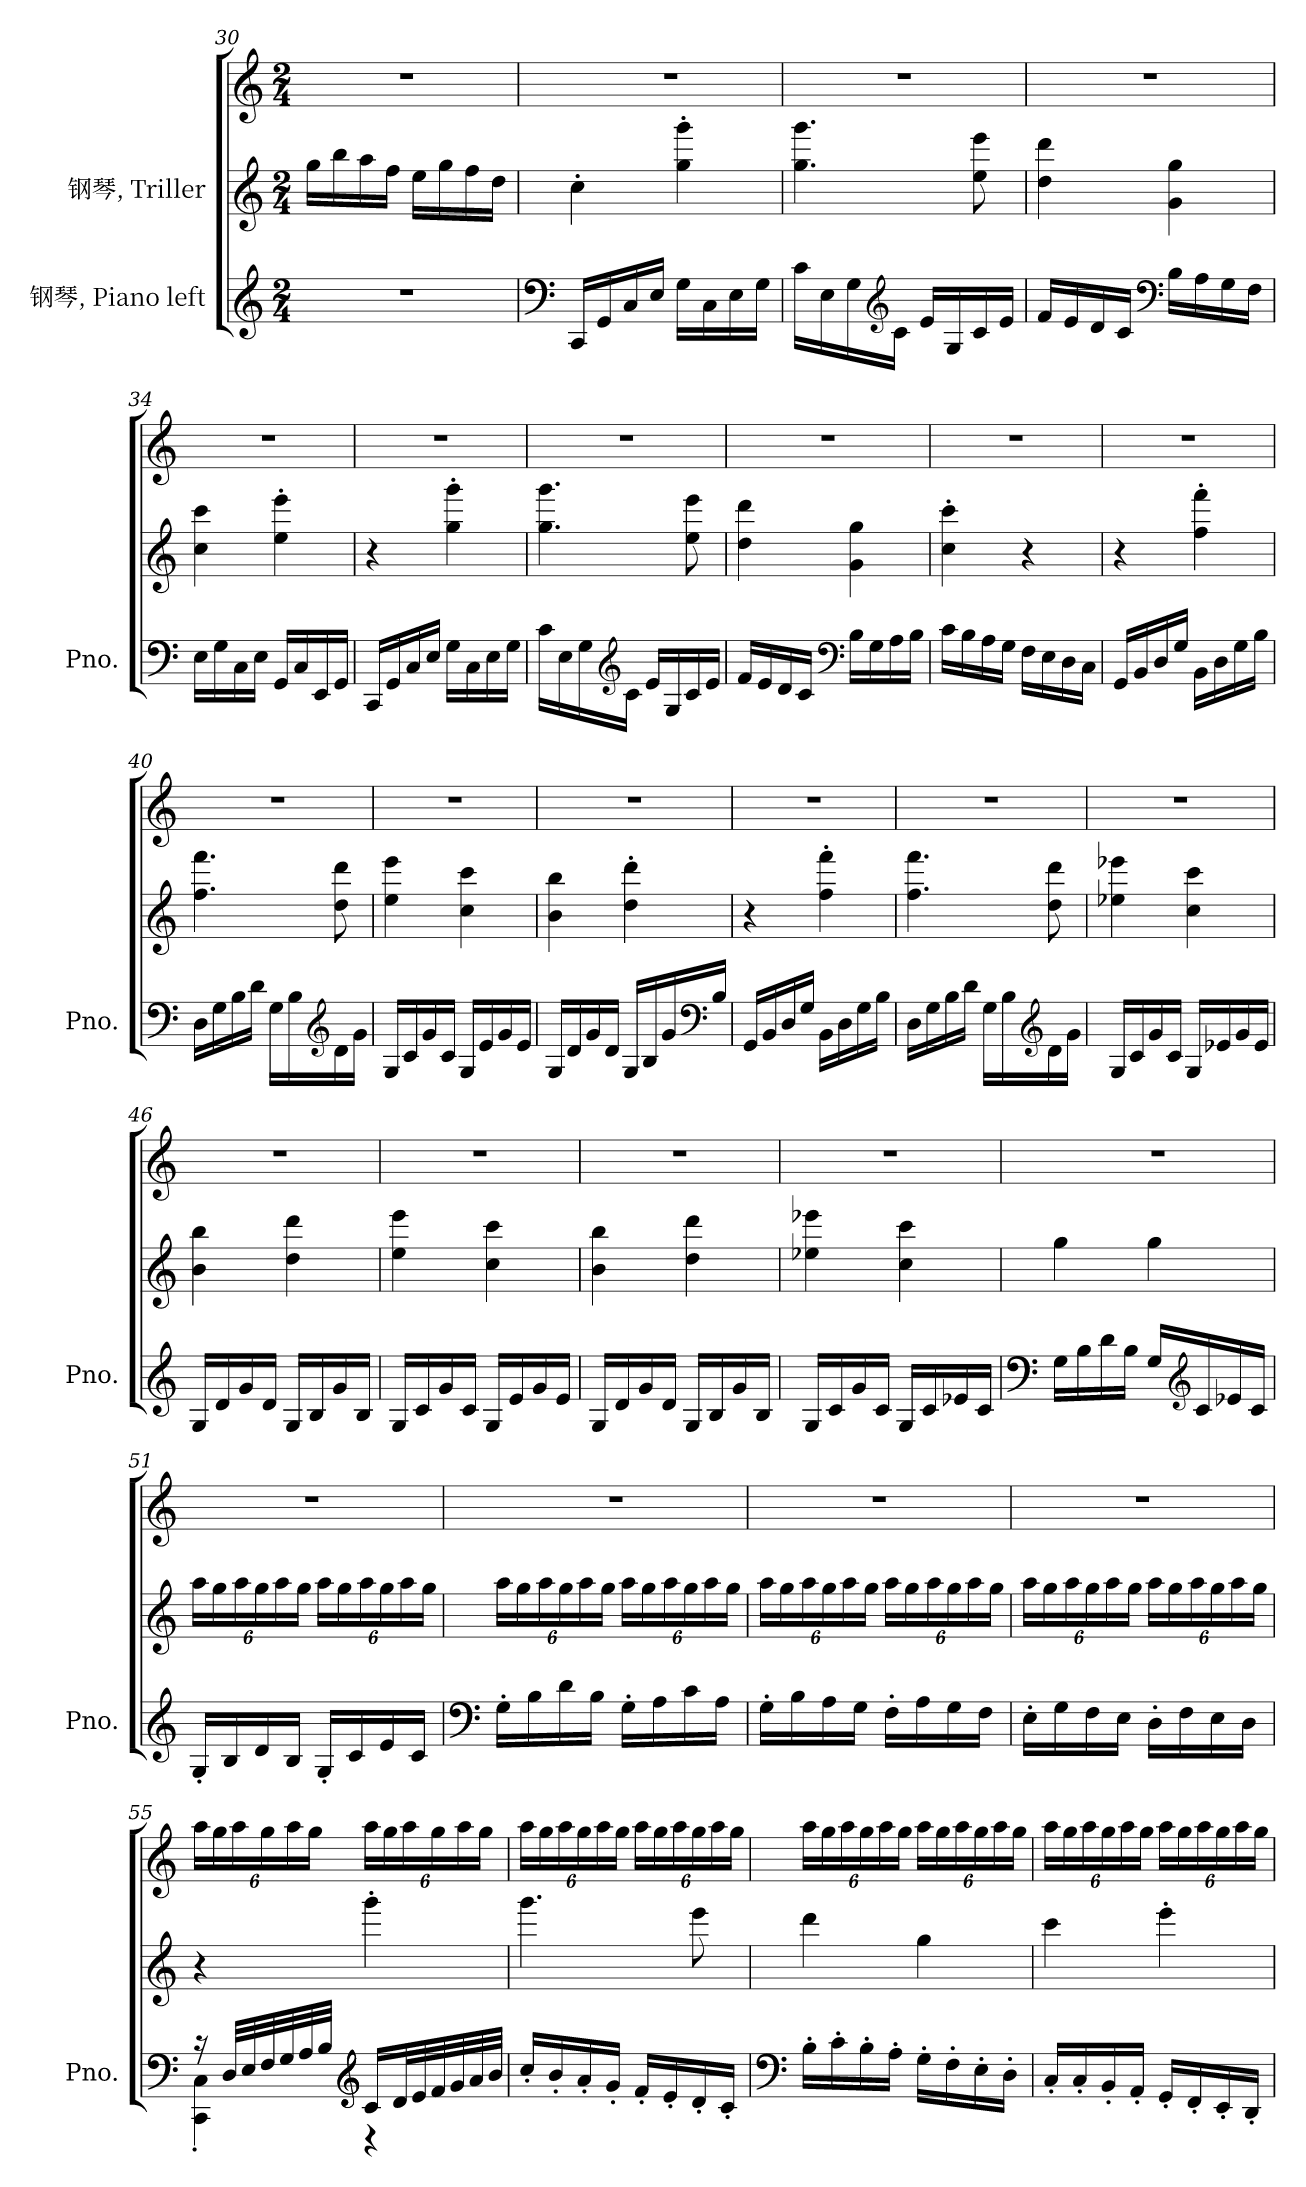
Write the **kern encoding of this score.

**kern	**kern	**kern
*part2	*part1	*part1
*staff3	*staff2	*staff1
*I"钢琴, Piano left	*I"钢琴, Triller	*
*I'Pno.	*	*
*clefG2	*clefG2	*clefG2
*k[]	*k[]	*k[]
*M2/4	*M2/4	*M2/4
=30	=30	=30
2r	16gg\LL	2r
.	16bb\	.
.	16aa\	.
.	16ff\JJ	.
.	16ee\LL	.
.	16gg\	.
.	16ff\	.
.	16dd\JJ	.
=31	=31	=31
*clefF4	*	*
*	*	*MM94
16CC/LL	4cc'\	2r
16GG/	.	.
16C/	.	.
16E/JJ	.	.
16G\LL	4gg\' 4ggg\'	.
16C\	.	.
16E\	.	.
16G\JJ	.	.
=32	=32	=32
*	*	*MM105
16c\LL	4.gg\ 4.ggg\	2r
16E\	.	.
16G\	.	.
*clefG2	*	*
16c\JJ	.	.
16e/LL	.	.
16G/	.	.
16c/	8ee\ 8eee\	.
16e/JJ	.	.
!!LO:LB:g=z
=33	=33	=33
*	*	*MM109
16f/LL	4dd\ 4ddd\	2r
16e/	.	.
16d/	.	.
16c/JJ	.	.
*clefF4	*	*
16B\LL	4g\ 4gg\	.
16A\	.	.
16G\	.	.
16F\JJ	.	.
=34	=34	=34
*	*	*MM103
16E\LL	4cc\ 4ccc\	2r
16G\	.	.
16C\	.	.
16E\JJ	.	.
16GG/LL	4ee\' 4eee\'	.
16C/	.	.
16EE/	.	.
16GG/JJ	.	.
=35	=35	=35
*	*	*MM95
16CC/LL	4r	2r
16GG/	.	.
16C/	.	.
16E/JJ	.	.
16G\LL	4gg\' 4ggg\'	.
16C\	.	.
16E\	.	.
16G\JJ	.	.
=36	=36	=36
*	*	*MM107
16c\LL	4.gg\ 4.ggg\	2r
16E\	.	.
16G\	.	.
*clefG2	*	*
16c\JJ	.	.
16e/LL	.	.
16G/	.	.
16c/	8ee\ 8eee\	.
16e/JJ	.	.
!!LO:LB:g=z
=37	=37	=37
*	*	*MM110
16f/LL	4dd\ 4ddd\	2r
16e/	.	.
16d/	.	.
16c/JJ	.	.
*clefF4	*	*
16B\LL	4g\ 4gg\	.
16G\	.	.
16A\	.	.
16B\JJ	.	.
=38	=38	=38
*	*	*MM103
16c\LL	4cc\' 4ccc\'	2r
16B\	.	.
16A\	.	.
16G\JJ	.	.
16F\LL	4r	.
16E\	.	.
16D\	.	.
16C\JJ	.	.
=39	=39	=39
*	*	*MM95
16GG/LL	4r	2r
16BB/	.	.
16D/	.	.
16G/JJ	.	.
16BB\LL	4ff\' 4fff\'	.
16D\	.	.
16G\	.	.
16B\JJ	.	.
=40	=40	=40
*	*	*MM107
16D\LL	4.ff\ 4.fff\	2r
16G\	.	.
16B\	.	.
16d\JJ	.	.
16G\LL	.	.
16B\	.	.
*clefG2	*	*
16d\	8dd\ 8ddd\	.
16g\JJ	.	.
!!LO:LB:g=z
=41	=41	=41
*	*	*MM110
16G/LL	4ee\ 4eee\	2r
16c/	.	.
16g/	.	.
16c/JJ	.	.
16G/LL	4cc\ 4ccc\	.
16e/	.	.
16g/	.	.
16e/JJ	.	.
=42	=42	=42
*	*	*MM103
16G/LL	4b\ 4bb\	2r
16d/	.	.
16g/	.	.
16d/JJ	.	.
16G/LL	4dd\' 4ddd\'	.
16B/	.	.
16g/	.	.
*clefF4	*	*
16B/JJ	.	.
=43	=43	=43
*	*	*MM95
16GG/LL	4r	2r
16BB/	.	.
16D/	.	.
16G/JJ	.	.
16BB\LL	4ff\' 4fff\'	.
16D\	.	.
16G\	.	.
16B\JJ	.	.
=44	=44	=44
*	*	*MM107
16D\LL	4.ff\ 4.fff\	2r
16G\	.	.
16B\	.	.
16d\JJ	.	.
16G\LL	.	.
16B\	.	.
*clefG2	*	*
16d\	8dd\ 8ddd\	.
16g\JJ	.	.
!!LO:PB:g=z
=45	=45	=45
*	*	*MM110
16G/LL	4ee-X\ 4eee-X\	2r
16c/	.	.
16g/	.	.
16c/JJ	.	.
16G/LL	4cc\ 4ccc\	.
16e-X/	.	.
16g/	.	.
16e-/JJ	.	.
=46	=46	=46
*	*	*MM103
16G/LL	4b\ 4bb\	2r
16d/	.	.
16g/	.	.
16d/JJ	.	.
16G/LL	4dd\ 4ddd\	.
16B/	.	.
16g/	.	.
16B/JJ	.	.
=47	=47	=47
*	*	*MM110
16G/LL	4ee\ 4eee\	2r
16c/	.	.
16g/	.	.
16c/JJ	.	.
16G/LL	4cc\ 4ccc\	.
16e/	.	.
16g/	.	.
16e/JJ	.	.
=48	=48	=48
*	*	*MM103
16G/LL	4b\ 4bb\	2r
16d/	.	.
16g/	.	.
16d/JJ	.	.
16G/LL	4dd\ 4ddd\	.
16B/	.	.
16g/	.	.
16B/JJ	.	.
!!LO:LB:g=z
=49	=49	=49
*	*	*MM110
16G/LL	4ee-X\ 4eee-X\	2r
16c/	.	.
16g/	.	.
16c/JJ	.	.
16G/LL	4cc\ 4ccc\	.
16c/	.	.
16e-X/	.	.
16c/JJ	.	.
=50	=50	=50
*clefF4	*	*
*	*	*MM103
16G\LL	4gg\	2r
16B\	.	.
16d\	.	.
16B\JJ	.	.
16G/LL	4gg\	.
*clefG2	*	*
16c/	.	.
16e-X/	.	.
16c/JJ	.	.
=51	=51	=51
*	*Xbrackettup	*
*	*	*MM103
16G'/LL	24aa\LL	2r
.	24gg\	.
16B/	.	.
.	24aa\	.
16d/	24gg\	.
.	24aa\	.
16B/JJ	.	.
.	24gg\JJ	.
16G'/LL	24aa\LL	.
.	24gg\	.
16c/	.	.
.	24aa\	.
16e/	24gg\	.
.	24aa\	.
16c/JJ	.	.
.	24gg\JJ	.
!!LO:LB:g=z
=52	=52	=52
*clefF4	*	*
16G'\LL	24aa\LL	2r
.	24gg\	.
16B\	.	.
.	24aa\	.
16d\	24gg\	.
.	24aa\	.
16B\JJ	.	.
.	24gg\JJ	.
16G'\LL	24aa\LL	.
.	24gg\	.
16A\	.	.
.	24aa\	.
16c\	24gg\	.
.	24aa\	.
16A\JJ	.	.
.	24gg\JJ	.
=53	=53	=53
16G'\LL	24aa\LL	2r
.	24gg\	.
16B\	.	.
.	24aa\	.
16A\	24gg\	.
.	24aa\	.
16G\JJ	.	.
.	24gg\JJ	.
16F'\LL	24aa\LL	.
.	24gg\	.
16A\	.	.
.	24aa\	.
16G\	24gg\	.
.	24aa\	.
16F\JJ	.	.
.	24gg\JJ	.
=54	=54	=54
16E'\LL	24aa\LL	2r
.	24gg\	.
16G\	.	.
.	24aa\	.
16F\	24gg\	.
.	24aa\	.
16E\JJ	.	.
.	24gg\JJ	.
16D'\LL	24aa\LL	.
.	24gg\	.
16F\	.	.
.	24aa\	.
16E\	24gg\	.
.	24aa\	.
16D\JJ	.	.
.	24gg\JJ	.
!!LO:LB:g=z
=55	=55	=55
*^	*	*
*	*	*	*Xbrackettup
16r	4CC\' 4C\'	4r	24aa\LL
.	.	.	24gg\
32D/LLL	.	.	.
.	.	.	24aa\
32E/	.	.	.
*	*	*	*MM107
32F/	.	.	24gg\
32G/	.	.	.
*	*	*	*MM108
.	.	.	24aa\
32A/	.	.	.
.	.	.	24gg\JJ
32B/JJJ	.	.	.
*clefG2	*	*	*
*	*	*	*MM108
16c/LL	4r	4ggg'\	24aa\LL
.	.	.	24gg\
32d/L	.	.	.
.	.	.	24aa\
32e/	.	.	.
*	*	*	*MM113
32f/	.	.	24gg\
32g/	.	.	.
*	*	*	*MM111
.	.	.	24aa\
32a/	.	.	.
.	.	.	24gg\JJ
32b/JJJ	.	.	.
*v	*v	*	*
=56	=56	=56
16cc'/LL	4.ggg\	24aa\LL
*	*	*MM111
.	.	24gg\
16b'/	.	.
*	*	*MM108
.	.	24aa\
16a'/	.	24gg\
.	.	24aa\
16g'/JJ	.	.
.	.	24gg\JJ
*	*	*MM108
16f'/LL	.	24aa\LL
.	.	24gg\
16e'/	.	.
*	*	*MM106
.	.	24aa\
*	*	*MM109
16d'/	8eee\	24gg\
.	.	24aa\
16c'/JJ	.	.
.	.	24gg\JJ
=57	=57	=57
*clefF4	*	*
*	*	*MM110
16B'\LL	4ddd\	24aa\LL
.	.	24gg\
16c'\	.	.
*	*	*MM111
.	.	24aa\
*	*	*MM112
16B'\	.	24gg\
*	*	*MM112
.	.	24aa\
16A'\JJ	.	.
*	*	*MM111
.	.	24gg\JJ
16G'\LL	4gg\	24aa\LL
*	*	*MM110
.	.	24gg\
16F'\	.	.
*	*	*MM107
.	.	24aa\
*	*	*MM110
16E'\	.	24gg\
*	*	*MM107
.	.	24aa\
16D'\JJ	.	.
.	.	24gg\JJ
!!LO:PB:g=z
=58	=58	=58
*	*	*MM110
16C'/LL	4ccc\	24aa\LL
*	*	*MM109
.	.	24gg\
16C'/	.	.
*	*	*MM106
.	.	24aa\
16BB'/	.	24gg\
*	*	*MM105
.	.	24aa\
16AA'/JJ	.	.
.	.	24gg\JJ
*	*	*MM106
16GG'/LL	4eee'\	24aa\LL
*	*	*MM102
.	.	24gg\
16FF'/	.	.
*	*	*MM104
.	.	24aa\
16EE'/	.	24gg\
.	.	24aa\
16DD'/JJ	.	.
.	.	24gg\JJ
=	=	=
*-	*-	*-
